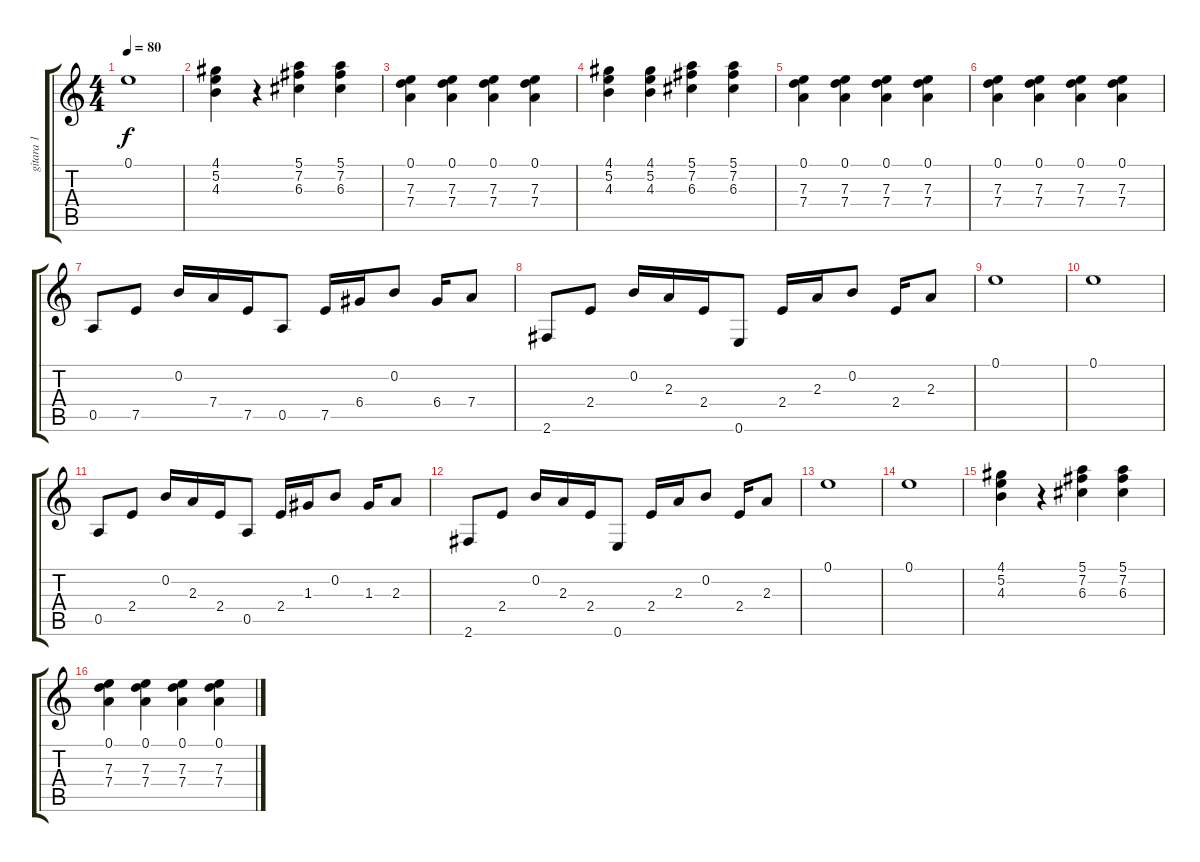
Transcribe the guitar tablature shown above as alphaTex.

\track ("gitara 1" "gitara 1") {instrument distortionguitar}
\staff {score tabs}
\tuning (E4 B3 G3 D3 A2 E2) {hide}
\ts (4 4)
\tempo 80
\clef g2
\ks c
0.1.1{dy f} |
(4.1 5.2 4.3).4 r.4 (5.1 7.2 6.3).4 (5.1 7.2 6.3).4 |
(0.1 7.3 7.4).4 (0.1 7.3 7.4).4 (0.1 7.3 7.4).4 (0.1 7.3 7.4).4 |
(4.1 5.2 4.3).4 (4.1 5.2 4.3).4 (5.1 7.2 6.3).4 (5.1 7.2 6.3).4 |
(0.1 7.3 7.4).4 (0.1 7.3 7.4).4 (0.1 7.3 7.4).4 (0.1 7.3 7.4).4 |
(0.1 7.3 7.4).4 (0.1 7.3 7.4).4 (0.1 7.3 7.4).4 (0.1 7.3 7.4).4 |
0.5.8 7.5.8 0.2.16 7.4.16 7.5.16 0.5.8 7.5.16 6.4.16 0.2.8 6.4.16 7.4.8 |
2.6.8 2.4.8 0.2.16 2.3.16 2.4.16 0.6.8 2.4.16 2.3.16 0.2.8 2.4.16 2.3.8 |
0.1.1 |
0.1.1 |
0.5.8 2.4.8 0.2.16 2.3.16 2.4.16 0.5.8 2.4.16 1.3.16 0.2.8 1.3.16 2.3.8 |
2.6.8 2.4.8 0.2.16 2.3.16 2.4.16 0.6.8 2.4.16 2.3.16 0.2.8 2.4.16 2.3.8 |
0.1.1 |
0.1.1 |
(4.1 5.2 4.3).4 r.4 (5.1 7.2 6.3).4 (5.1 7.2 6.3).4 |
(0.1 7.3 7.4).4 (0.1 7.3 7.4).4 (0.1 7.3 7.4).4 (0.1 7.3 7.4).4
